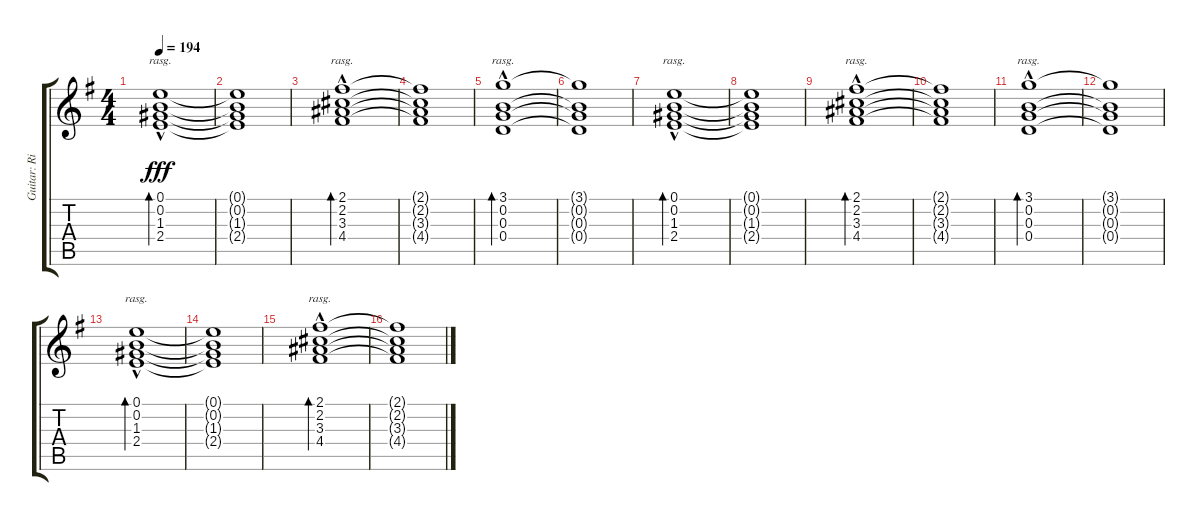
\track ("Guitar: Rik" "Guitar: Ri") {instrument overdrivenguitar}
\staff {score tabs}
\tuning (E4 B3 G3 D3 A2 E2) {hide}
\ts (4 4)
\tempo 194
\clef g2
\ks g
(0.1{hac} 0.2{hac} 1.3{hac} 2.4{hac}).1{bd 480 rasg ii dy fff instrument electricguitarclean} |
(0.1{t} 0.2{t} 1.3{t} 2.4{t}).1 |
(2.1{hac} 2.2{hac} 3.3{hac} 4.4{hac}).1{bd 480 rasg ii} |
(2.1{t} 2.2{t} 3.3{t} 4.4{t}).1 |
(3.1{hac} 0.2{hac} 0.3{hac} 0.4{hac}).1{bd 480 rasg ii} |
(3.1{t} 0.2{t} 0.3{t} 0.4{t}).1 |
(0.1{hac} 0.2{hac} 1.3{hac} 2.4{hac}).1{bd 480 rasg ii} |
(0.1{t} 0.2{t} 1.3{t} 2.4{t}).1 |
(2.1{hac} 2.2{hac} 3.3{hac} 4.4{hac}).1{bd 480 rasg ii} |
(2.1{t} 2.2{t} 3.3{t} 4.4{t}).1 |
(3.1{hac} 0.2{hac} 0.3{hac} 0.4{hac}).1{bd 480 rasg ii} |
(3.1{t} 0.2{t} 0.3{t} 0.4{t}).1 |
(0.1{hac} 0.2{hac} 1.3{hac} 2.4{hac}).1{bd 480 rasg ii} |
(0.1{t} 0.2{t} 1.3{t} 2.4{t}).1 |
(2.1{hac} 2.2{hac} 3.3{hac} 4.4{hac}).1{bd 480 rasg ii} |
(2.1{t} 2.2{t} 3.3{t} 4.4{t}).1
